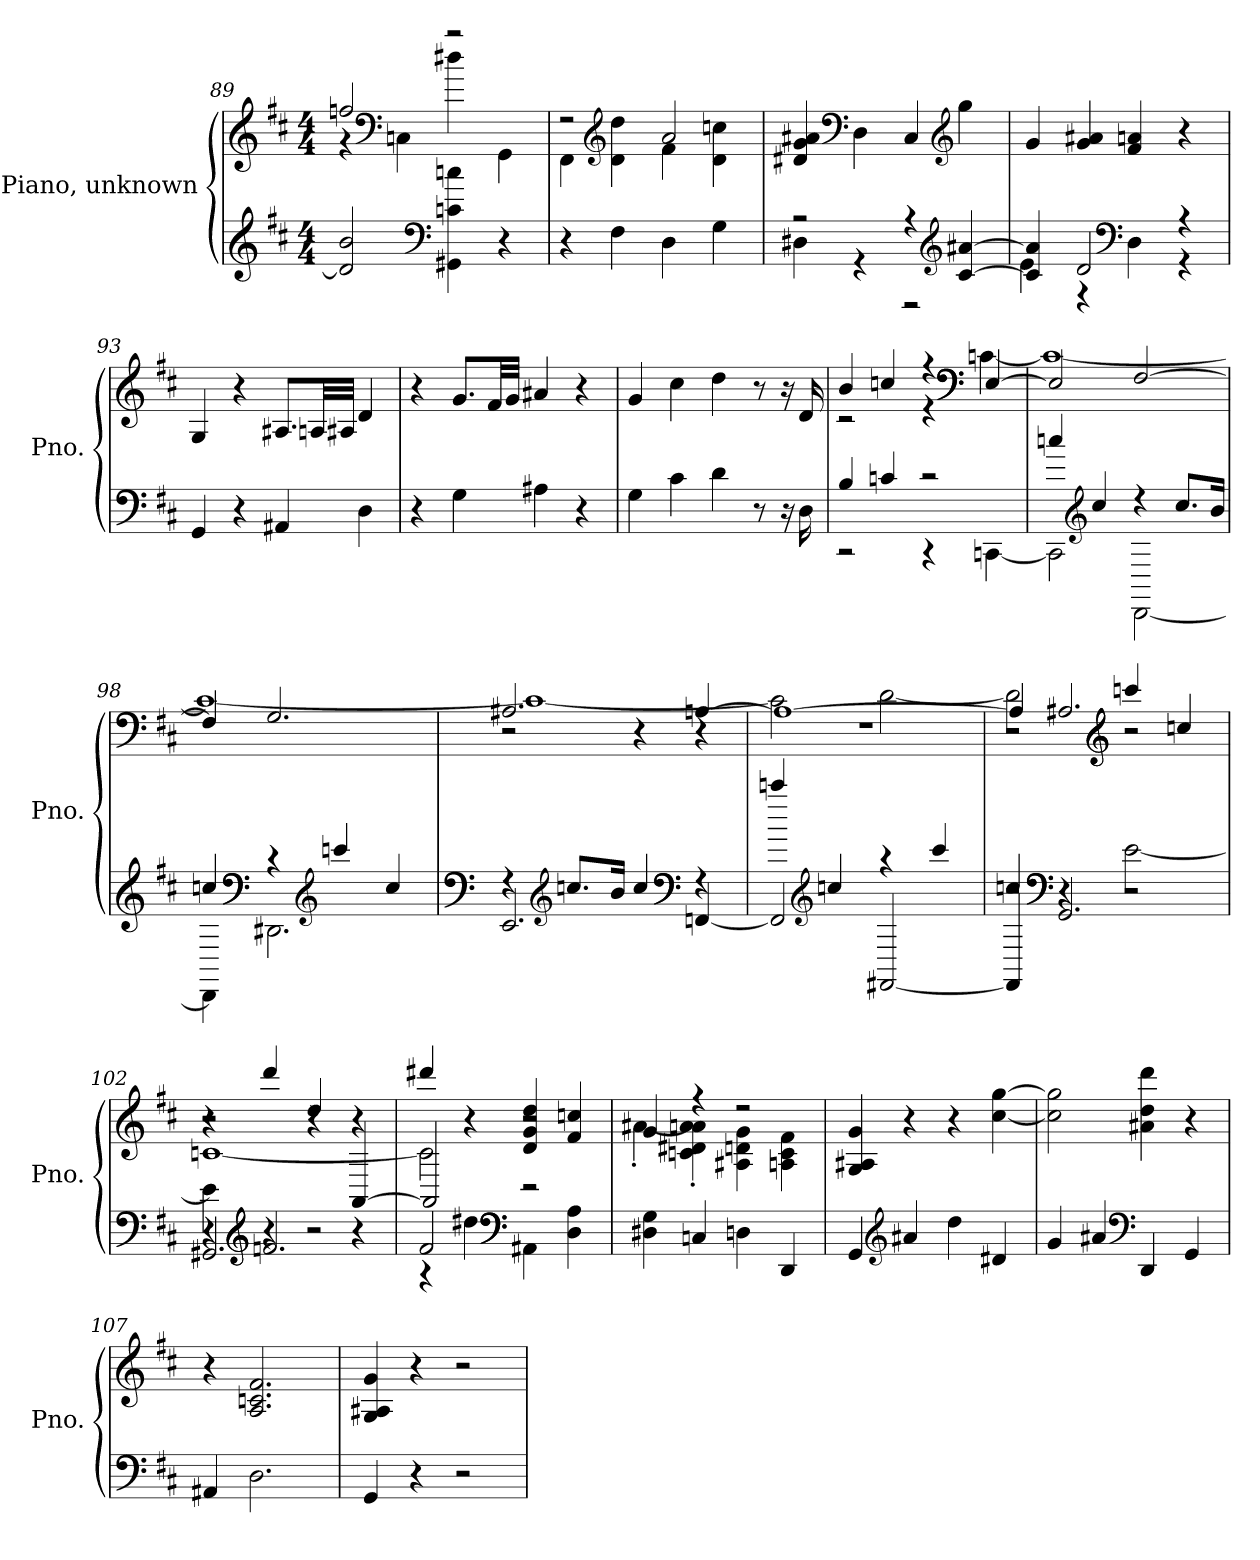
**kern	**kern
*part1	*part1
*staff2	*staff1
*I"Piano, unknown	*
*I'Pno.	*
*clefG2	*clefG2
*k[f#c#]	*k[f#c#]
*M4/4	*M4/4
=89	=89
*	*^
2d/] 2b/	2ffn/	4r
*	*clefF4	*
.	.	4Cn\
*clefF4	*	*
4GG#X\ 4cn\ 4ccn\	2r	4dd#X\
4r	.	4GG\
=90	=90	=90
4r	2r	4FF#\
*	*clefG2	*
4F#\	.	4d\ 4dd\
4D\	2a/	4f#\
4G\	.	4d\ 4ccn\
*	*v	*v
!!LO:LB:g=z
=91	=91
*^	*
2r	4D#X\	4d#X/ 4g/ 4a#X/
*	*	*clefF4
.	4r	4D\
4r	2r	4C#/
*clefG2	*	*clefG2
[4c#/ [4a#X/	.	4gg\
=92	=92	=92
4c#/] 4a#/]	4e\	4g/
2d/	4r	4g/ 4a#X/
*clefF4	*	*
.	4D\	4f#/ 4an/
4r	4r	4r
*v	*v	*
=93	=93
4GG/	4G/
4r	4r
4AA#X/	8.A#X/L
.	32An/LL
.	32A#X/JJJ
4D\	4d/
=94	=94
4r	4r
4G\	8.g/L
.	32f#/LL
.	32g/JJJ
4A#X\	4a#X/
4r	4r
=95	=95
4G\	4g/
4c#\	4cc#\
4d\	4dd\
8r	8r
16r	16r
16D\	16d/
!!LO:LB:g=z
=96	=96
*^	*^
4B/	2r	4b/	2r
4cn/	.	4ccn/	.
2r	4r	4r	4r
*	*	*clefF4	*
.	[4CCn\	[4E/	[4cn\
=97	=97	=97	=97
4ccn/	2CC\]	2E/]	1c_
*clefG2	*	*	*
4cc/	.	.	.
4r	[2DD\	[2F#/	.
8.cc/L	.	.	.
16b/Jk	.	.	.
=98	=98	=98	=98
4ccn/	4DD\]	4F#/]	1c_
*clefF4	*	*	*
4r	2.DD#X\	2.G/	.
*clefG2	*	*	*
4cccn/	.	.	.
4cc/	.	.	.
*	*	*v	*v
=99	=99	=99
*clefF4	*	*
*	*	*^
*	*	*	*^
4r	2.EE/	2.A#X/	1c_	2r
*clefG2	*	*	*	*
8.ccn/L	.	.	.	.
16b/Jk	.	.	.	.
4cc/	.	.	.	4r
*clefF4	*	*	*	*
4r	[4FFn/	4r	.	[4An/
!!LO:PB:g=z	!!	!!
=100	=100	=100	=100	=100
4cccn/	2FF/]	1r	2c\]	1A_
*clefG2	*	*	*	*
4ccn/	.	.	.	.
4r	[2FF#X/	.	[2d\	.
4ccc/	.	.	.	.
=101	=101	=101	=101	=101
*	*^	*	*	*
4ccn/	2r	4FF#/]	2r	2d\]	4A/]
*clefF4	*	*	*	*	*
4r	.	2.GG/	.	.	2.A#X/
*	*	*	*clefG2	*	*
2r	[2e\	.	4cccn/	2r	.
.	.	.	4ccn/	.	.
=102	=102	=102	=102	=102	=102
4r	4e\]	2.GG#X/	4r	[1cn	2r
*clefG2	*	*	*	*	*
2.fn/	4r	.	4ddd/	.	.
.	2r	.	4dd/	.	4r
.	.	4r	4r	.	[4AA/
*	*v	*v	*	*	*
=103	=103	=103	=103	=103
2f#/	4r	4ddd#X/	2c\]	2AA/]
.	4dd#X\	4r	.	.
*clefF4	*	*	*	*
2r	4AA#X\	4d/ 4g/ 4dd/	2r	2r
.	4D\ 4A\	4f#/ 4ccn/	.	.
*v	*v	*	*	*
*	*	*v	*v
!!LO:LB:g=z
=104	=104	=104
4D#X\ 4G\	4g/	[4a#X'\
4Cn/	4r	4cn\' 4d#X\' 4an\' 4a#\]'
4Dn\	2r	4A#X\ 4dn\ 4g\
4DD/	.	4An\ 4c\ 4f#\
*	*v	*v
=105	=105
4GG/	4G/ 4A#X/ 4g/
*clefG2	*
4a#X/	4r
4dd\	4r
4d#X/	[4cc#\ [4gg\
=106	=106
4g/	2cc#\] 2gg\]
4a#X/	.
*clefF4	*
4DD/	4a#X\ 4dd\ 4ddd\
4GG/	4r
=107	=107
4AA#X/	4r
2.D\	2.A/ 2.cn/ 2.f#/
=108	=108
4GG/	4G/ 4A#X/ 4g/
4r	4r
2r	2r
=	=
*-	*-
